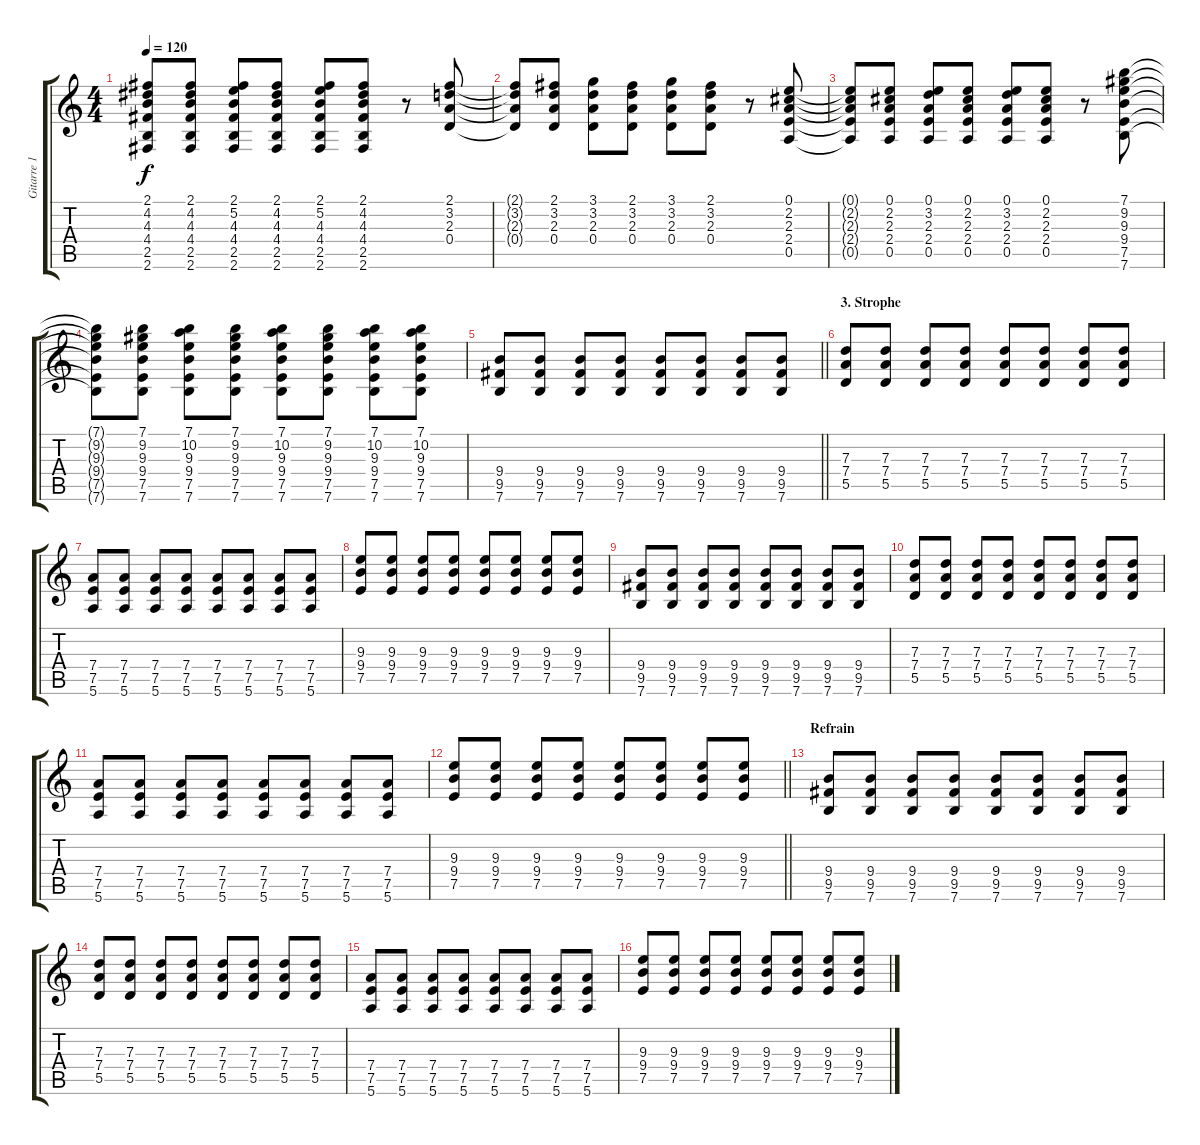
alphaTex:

\track ("Gitarre 1" "Gitarre 1") {instrument overdrivenguitar}
\staff {score tabs}
\tuning (E4 B3 G3 D3 A2 E2) {hide}
\ts (4 4)
\tempo 120
\clef g2
\ks c
(2.1 4.2 4.3 4.4 2.5 2.6).8{dy f} (2.1 4.2 4.3 4.4 2.5 2.6).8 (2.1 5.2 4.3 4.4 2.5 2.6).8 (2.1 4.2 4.3 4.4 2.5 2.6).8 (2.1 5.2 4.3 4.4 2.5 2.6).8 (2.1 4.2 4.3 4.4 2.5 2.6).8 r.8 (2.1 3.2 2.3 0.4).8 |
(2.1{t} 3.2{t} 2.3{t} 0.4{t}).8 (2.1 3.2 2.3 0.4).8 (3.1 3.2 2.3 0.4).8 (2.1 3.2 2.3 0.4).8 (3.1 3.2 2.3 0.4).8 (2.1 3.2 2.3 0.4).8 r.8 (0.1 2.2 2.3 2.4 0.5).8 |
(0.1{t} 2.2{t} 2.3{t} 2.4{t} 0.5{t}).8 (0.1 2.2 2.3 2.4 0.5).8 (0.1 3.2 2.3 2.4 0.5).8 (0.1 2.2 2.3 2.4 0.5).8 (0.1 3.2 2.3 2.4 0.5).8 (0.1 2.2 2.3 2.4 0.5).8 r.8 (7.1 9.2 9.3 9.4 7.5 7.6).8 |
(7.1{t} 9.2{t} 9.3{t} 9.4{t} 7.5{t} 7.6{t}).8 (7.1 9.2 9.3 9.4 7.5 7.6).8 (7.1 10.2 9.3 9.4 7.5 7.6).8 (7.1 9.2 9.3 9.4 7.5 7.6).8 (7.1 10.2 9.3 9.4 7.5 7.6).8 (7.1 9.2 9.3 9.4 7.5 7.6).8 (7.1 10.2 9.3 9.4 7.5 7.6).8 (7.1 10.2 9.3 9.4 7.5 7.6).8 |
\barLineRight lightlight
(9.4 9.5 7.6).8 (9.4 9.5 7.6).8 (9.4 9.5 7.6).8 (9.4 9.5 7.6).8 (9.4 9.5 7.6).8 (9.4 9.5 7.6).8 (9.4 9.5 7.6).8 (9.4 9.5 7.6).8 |
\section ("" "3. Strophe")
(7.3 7.4 5.5).8 (7.3 7.4 5.5).8 (7.3 7.4 5.5).8 (7.3 7.4 5.5).8 (7.3 7.4 5.5).8 (7.3 7.4 5.5).8 (7.3 7.4 5.5).8 (7.3 7.4 5.5).8 |
(7.4 7.5 5.6).8 (7.4 7.5 5.6).8 (7.4 7.5 5.6).8 (7.4 7.5 5.6).8 (7.4 7.5 5.6).8 (7.4 7.5 5.6).8 (7.4 7.5 5.6).8 (7.4 7.5 5.6).8 |
(9.3 9.4 7.5).8 (9.3 9.4 7.5).8 (9.3 9.4 7.5).8 (9.3 9.4 7.5).8 (9.3 9.4 7.5).8 (9.3 9.4 7.5).8 (9.3 9.4 7.5).8 (9.3 9.4 7.5).8 |
(9.4 9.5 7.6).8 (9.4 9.5 7.6).8 (9.4 9.5 7.6).8 (9.4 9.5 7.6).8 (9.4 9.5 7.6).8 (9.4 9.5 7.6).8 (9.4 9.5 7.6).8 (9.4 9.5 7.6).8 |
(7.3 7.4 5.5).8 (7.3 7.4 5.5).8 (7.3 7.4 5.5).8 (7.3 7.4 5.5).8 (7.3 7.4 5.5).8 (7.3 7.4 5.5).8 (7.3 7.4 5.5).8 (7.3 7.4 5.5).8 |
(7.4 7.5 5.6).8 (7.4 7.5 5.6).8 (7.4 7.5 5.6).8 (7.4 7.5 5.6).8 (7.4 7.5 5.6).8 (7.4 7.5 5.6).8 (7.4 7.5 5.6).8 (7.4 7.5 5.6).8 |
\barLineRight lightlight
(9.3 9.4 7.5).8 (9.3 9.4 7.5).8 (9.3 9.4 7.5).8 (9.3 9.4 7.5).8 (9.3 9.4 7.5).8 (9.3 9.4 7.5).8 (9.3 9.4 7.5).8 (9.3 9.4 7.5).8 |
\section ("" "Refrain")
(9.4 9.5 7.6).8 (9.4 9.5 7.6).8 (9.4 9.5 7.6).8 (9.4 9.5 7.6).8 (9.4 9.5 7.6).8 (9.4 9.5 7.6).8 (9.4 9.5 7.6).8 (9.4 9.5 7.6).8 |
(7.3 7.4 5.5).8 (7.3 7.4 5.5).8 (7.3 7.4 5.5).8 (7.3 7.4 5.5).8 (7.3 7.4 5.5).8 (7.3 7.4 5.5).8 (7.3 7.4 5.5).8 (7.3 7.4 5.5).8 |
(7.4 7.5 5.6).8 (7.4 7.5 5.6).8 (7.4 7.5 5.6).8 (7.4 7.5 5.6).8 (7.4 7.5 5.6).8 (7.4 7.5 5.6).8 (7.4 7.5 5.6).8 (7.4 7.5 5.6).8 |
(9.3 9.4 7.5).8 (9.3 9.4 7.5).8 (9.3 9.4 7.5).8 (9.3 9.4 7.5).8 (9.3 9.4 7.5).8 (9.3 9.4 7.5).8 (9.3 9.4 7.5).8 (9.3 9.4 7.5).8
